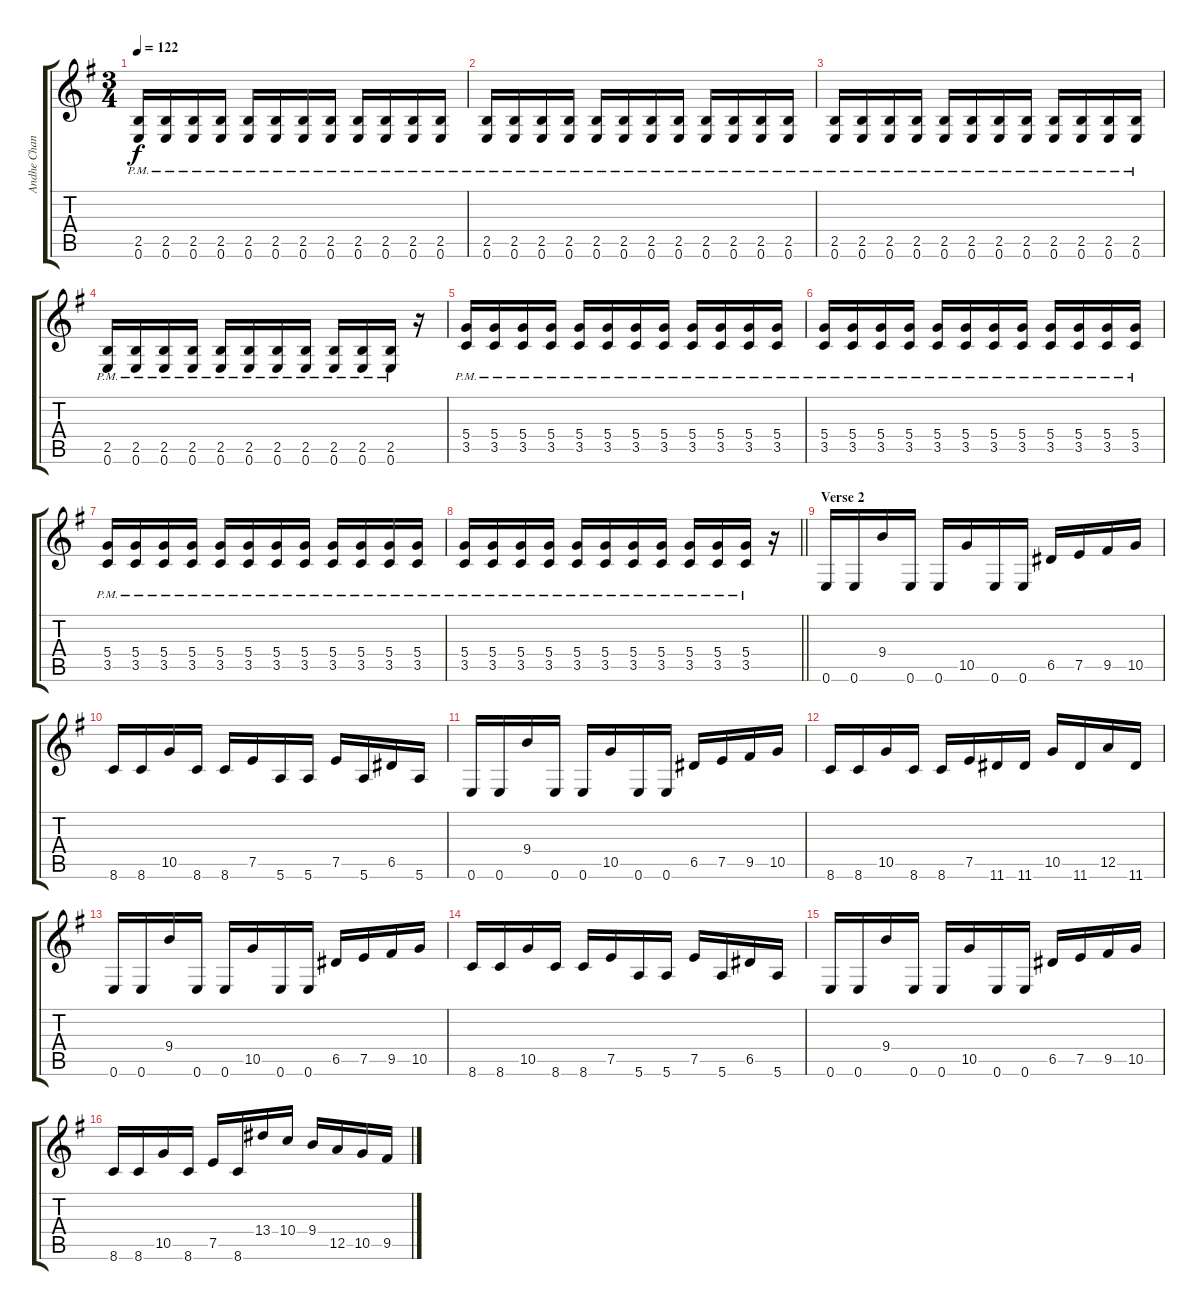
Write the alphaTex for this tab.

\track ("Andhe Chandler - guitar" "Andhe Chan") {instrument distortionguitar}
\staff {score tabs}
\tuning (E4 B3 G3 D3 A2 E2) {hide}
\ts (3 4)
\tempo 122
\clef g2
\ks eminor
(2.5{pm} 0.6{pm}).16{dy f} (2.5{pm} 0.6{pm}).16 (2.5{pm} 0.6{pm}).16 (2.5{pm} 0.6{pm}).16 (2.5{pm} 0.6{pm}).16 (2.5{pm} 0.6{pm}).16 (2.5{pm} 0.6{pm}).16 (2.5{pm} 0.6{pm}).16 (2.5{pm} 0.6{pm}).16 (2.5{pm} 0.6{pm}).16 (2.5{pm} 0.6{pm}).16 (2.5{pm} 0.6{pm}).16 |
(2.5{pm} 0.6{pm}).16 (2.5{pm} 0.6{pm}).16 (2.5{pm} 0.6{pm}).16 (2.5{pm} 0.6{pm}).16 (2.5{pm} 0.6{pm}).16 (2.5{pm} 0.6{pm}).16 (2.5{pm} 0.6{pm}).16 (2.5{pm} 0.6{pm}).16 (2.5{pm} 0.6{pm}).16 (2.5{pm} 0.6{pm}).16 (2.5{pm} 0.6{pm}).16 (2.5{pm} 0.6{pm}).16 |
(2.5{pm} 0.6{pm}).16 (2.5{pm} 0.6{pm}).16 (2.5{pm} 0.6{pm}).16 (2.5{pm} 0.6{pm}).16 (2.5{pm} 0.6{pm}).16 (2.5{pm} 0.6{pm}).16 (2.5{pm} 0.6{pm}).16 (2.5{pm} 0.6{pm}).16 (2.5{pm} 0.6{pm}).16 (2.5{pm} 0.6{pm}).16 (2.5{pm} 0.6{pm}).16 (2.5{pm} 0.6{pm}).16 |
(2.5{pm} 0.6{pm}).16 (2.5{pm} 0.6{pm}).16 (2.5{pm} 0.6{pm}).16 (2.5{pm} 0.6{pm}).16 (2.5{pm} 0.6{pm}).16 (2.5{pm} 0.6{pm}).16 (2.5{pm} 0.6{pm}).16 (2.5{pm} 0.6{pm}).16 (2.5{pm} 0.6{pm}).16 (2.5{pm} 0.6{pm}).16 (2.5{pm} 0.6{pm}).16 r.16 |
(5.4{pm} 3.5{pm}).16 (5.4{pm} 3.5{pm}).16 (5.4{pm} 3.5{pm}).16 (5.4{pm} 3.5{pm}).16 (5.4{pm} 3.5{pm}).16 (5.4{pm} 3.5{pm}).16 (5.4{pm} 3.5{pm}).16 (5.4{pm} 3.5{pm}).16 (5.4{pm} 3.5{pm}).16 (5.4{pm} 3.5{pm}).16 (5.4{pm} 3.5{pm}).16 (5.4{pm} 3.5{pm}).16 |
(5.4{pm} 3.5{pm}).16 (5.4{pm} 3.5{pm}).16 (5.4{pm} 3.5{pm}).16 (5.4{pm} 3.5{pm}).16 (5.4{pm} 3.5{pm}).16 (5.4{pm} 3.5{pm}).16 (5.4{pm} 3.5{pm}).16 (5.4{pm} 3.5{pm}).16 (5.4{pm} 3.5{pm}).16 (5.4{pm} 3.5{pm}).16 (5.4{pm} 3.5{pm}).16 (5.4{pm} 3.5{pm}).16 |
(5.4{pm} 3.5{pm}).16 (5.4{pm} 3.5{pm}).16 (5.4{pm} 3.5{pm}).16 (5.4{pm} 3.5{pm}).16 (5.4{pm} 3.5{pm}).16 (5.4{pm} 3.5{pm}).16 (5.4{pm} 3.5{pm}).16 (5.4{pm} 3.5{pm}).16 (5.4{pm} 3.5{pm}).16 (5.4{pm} 3.5{pm}).16 (5.4{pm} 3.5{pm}).16 (5.4{pm} 3.5{pm}).16 |
\barLineRight lightlight
(5.4{pm} 3.5{pm}).16 (5.4{pm} 3.5{pm}).16 (5.4{pm} 3.5{pm}).16 (5.4{pm} 3.5{pm}).16 (5.4{pm} 3.5{pm}).16 (5.4{pm} 3.5{pm}).16 (5.4{pm} 3.5{pm}).16 (5.4{pm} 3.5{pm}).16 (5.4{pm} 3.5{pm}).16 (5.4{pm} 3.5{pm}).16 (5.4{pm} 3.5{pm}).16 r.16 |
\section ("" "Verse 2")
0.6.16 0.6.16 9.4.16 0.6.16 0.6.16 10.5.16 0.6.16 0.6.16 6.5.16 7.5.16 9.5.16 10.5.16 |
8.6.16 8.6.16 10.5.16 8.6.16 8.6.16 7.5.16 5.6.16 5.6.16 7.5.16 5.6.16 6.5.16 5.6.16 |
0.6.16 0.6.16 9.4.16 0.6.16 0.6.16 10.5.16 0.6.16 0.6.16 6.5.16 7.5.16 9.5.16 10.5.16 |
8.6.16 8.6.16 10.5.16 8.6.16 8.6.16 7.5.16 11.6.16 11.6.16 10.5.16 11.6.16 12.5.16 11.6.16 |
0.6.16 0.6.16 9.4.16 0.6.16 0.6.16 10.5.16 0.6.16 0.6.16 6.5.16 7.5.16 9.5.16 10.5.16 |
8.6.16 8.6.16 10.5.16 8.6.16 8.6.16 7.5.16 5.6.16 5.6.16 7.5.16 5.6.16 6.5.16 5.6.16 |
0.6.16 0.6.16 9.4.16 0.6.16 0.6.16 10.5.16 0.6.16 0.6.16 6.5.16 7.5.16 9.5.16 10.5.16 |
8.6.16 8.6.16 10.5.16 8.6.16 7.5.16 8.6.16 13.4.16 10.4.16 9.4.16 12.5.16 10.5.16 9.5.16
